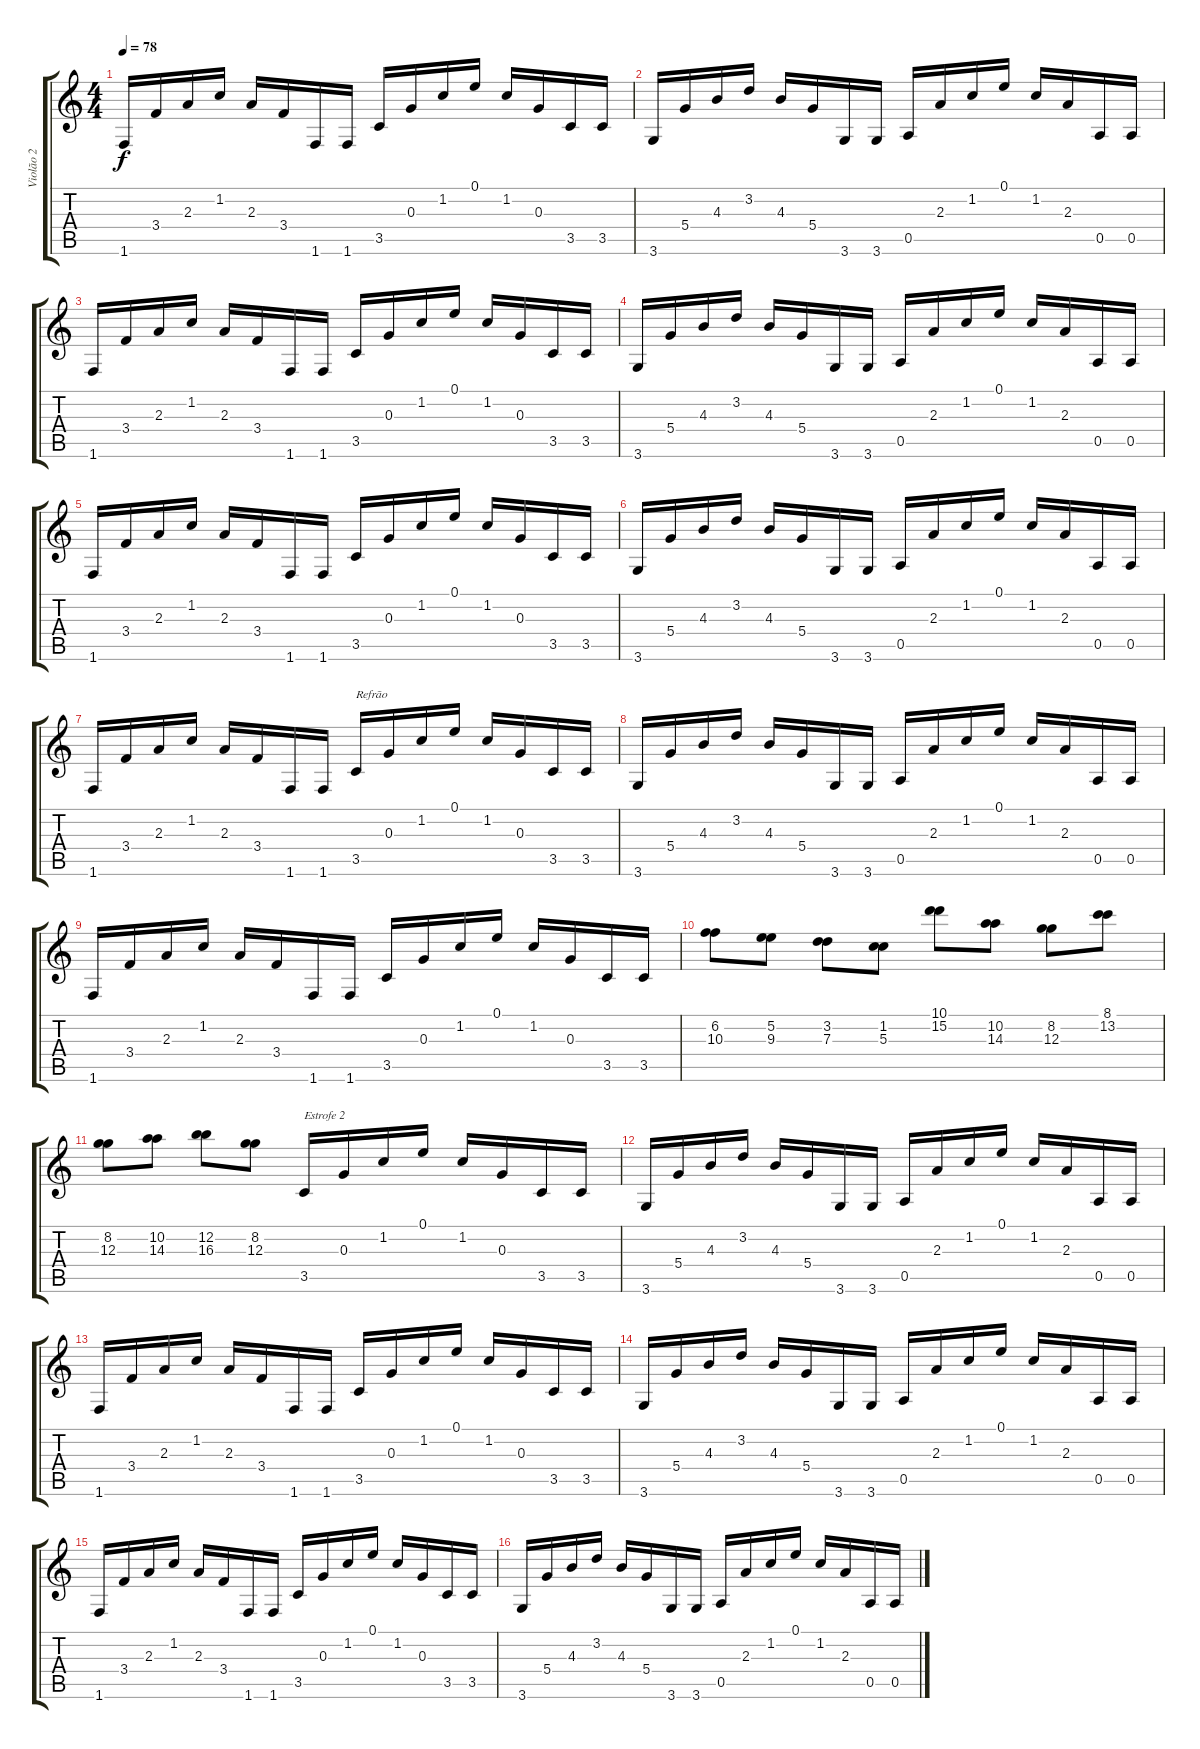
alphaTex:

\track ("Violão 2" "Violão 2") {instrument acousticguitarsteel}
\staff {score tabs}
\tuning (E4 B3 G3 D3 A2 E2) {hide}
\ts (4 4)
\tempo 78
\clef g2
\ks c
1.6.16{dy f} 3.4.16 2.3.16 1.2.16 2.3.16 3.4.16 1.6.16 1.6.16 3.5.16 0.3.16 1.2.16 0.1.16 1.2.16 0.3.16 3.5.16 3.5.16 |
3.6.16 5.4.16 4.3.16 3.2.16 4.3.16 5.4.16 3.6.16 3.6.16 0.5.16 2.3.16 1.2.16 0.1.16 1.2.16 2.3.16 0.5.16 0.5.16 |
1.6.16 3.4.16 2.3.16 1.2.16 2.3.16 3.4.16 1.6.16 1.6.16 3.5.16 0.3.16 1.2.16 0.1.16 1.2.16 0.3.16 3.5.16 3.5.16 |
3.6.16 5.4.16 4.3.16 3.2.16 4.3.16 5.4.16 3.6.16 3.6.16 0.5.16 2.3.16 1.2.16 0.1.16 1.2.16 2.3.16 0.5.16 0.5.16 |
1.6.16 3.4.16 2.3.16 1.2.16 2.3.16 3.4.16 1.6.16 1.6.16 3.5.16 0.3.16 1.2.16 0.1.16 1.2.16 0.3.16 3.5.16 3.5.16 |
3.6.16 5.4.16 4.3.16 3.2.16 4.3.16 5.4.16 3.6.16 3.6.16 0.5.16 2.3.16 1.2.16 0.1.16 1.2.16 2.3.16 0.5.16 0.5.16 |
1.6.16 3.4.16 2.3.16 1.2.16 2.3.16 3.4.16 1.6.16 1.6.16 3.5.16{txt "Refrão"} 0.3.16 1.2.16 0.1.16 1.2.16 0.3.16 3.5.16 3.5.16 |
3.6.16 5.4.16 4.3.16 3.2.16 4.3.16 5.4.16 3.6.16 3.6.16 0.5.16 2.3.16 1.2.16 0.1.16 1.2.16 2.3.16 0.5.16 0.5.16 |
1.6.16 3.4.16 2.3.16 1.2.16 2.3.16 3.4.16 1.6.16 1.6.16 3.5.16 0.3.16 1.2.16 0.1.16 1.2.16 0.3.16 3.5.16 3.5.16 |
(6.2 10.3).8 (5.2 9.3).8 (3.2 7.3).8 (1.2 5.3).8 (10.1 15.2).8 (10.2 14.3).8 (8.2 12.3).8 (8.1 13.2).8 |
(8.2 12.3).8 (10.2 14.3).8 (12.2 16.3).8 (8.2 12.3).8 3.5.16{txt "Estrofe 2"} 0.3.16 1.2.16 0.1.16 1.2.16 0.3.16 3.5.16 3.5.16 |
3.6.16 5.4.16 4.3.16 3.2.16 4.3.16 5.4.16 3.6.16 3.6.16 0.5.16 2.3.16 1.2.16 0.1.16 1.2.16 2.3.16 0.5.16 0.5.16 |
1.6.16 3.4.16 2.3.16 1.2.16 2.3.16 3.4.16 1.6.16 1.6.16 3.5.16 0.3.16 1.2.16 0.1.16 1.2.16 0.3.16 3.5.16 3.5.16 |
3.6.16 5.4.16 4.3.16 3.2.16 4.3.16 5.4.16 3.6.16 3.6.16 0.5.16 2.3.16 1.2.16 0.1.16 1.2.16 2.3.16 0.5.16 0.5.16 |
1.6.16 3.4.16 2.3.16 1.2.16 2.3.16 3.4.16 1.6.16 1.6.16 3.5.16 0.3.16 1.2.16 0.1.16 1.2.16 0.3.16 3.5.16 3.5.16 |
3.6.16 5.4.16 4.3.16 3.2.16 4.3.16 5.4.16 3.6.16 3.6.16 0.5.16 2.3.16 1.2.16 0.1.16 1.2.16 2.3.16 0.5.16 0.5.16
